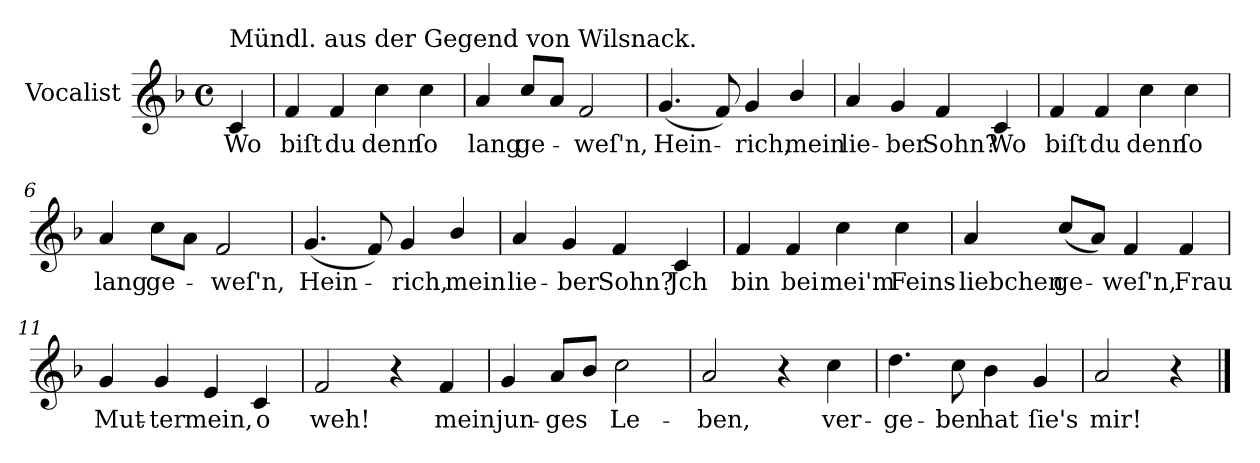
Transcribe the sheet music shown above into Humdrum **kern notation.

**kern	**text
*part1	*part1
*staff1	*staff1
*I"Vocalist	*
*k[b-]	*
*F:	*
*M4/4	*
*met(c)	*
=	=
!LO:TX:a:t=Mündl. aus der Gegend von Wilsnack.	!
4c	Wo
=1	=1
4f	biſt
4f	du
4cc	denn
4cc	ſo
=2	=2
4a	lang
8cc/L	ge-
8aJ	.
2f	-weſ'n,
=3	=3
(>4.g	Hein-
8f)	.
4g	-rich,
4b-/	mein
=4	=4
4a	lie-
4g	-ber
4f	Sohn?
4c	Wo
=5	=5
4f	biſt
4f	du
4cc	denn
4cc	ſo
=6	=6
4a	lang
8ccL	ge-
8aJ	.
2f	-weſ'n,
=7	=7
(>4.g	Hein-
8f)	.
4g	-rich,
4b-/	mein
=8	=8
4a	lie-
4g	-ber
4f	Sohn?
4c	Jch
=9	=9
4f	bin
4f	bei
4cc	mei'm
4cc	Feins-
=10	=10
4a	-liebchen
(8cc/L	ge-
8aJ)	.
4f	-weſ'n,
4f	Frau
=11	=11
4g	Mut-
4g	-ter
4e	mein,
4c	o
=12	=12
2f	weh!
4r	.
4f	mein
=13	=13
4g	jun-
8aL	-ges
8b-J	.
2cc	Le-
=14	=14
2a	-ben,
4r	.
4cc	ver-
=15	=15
4.dd	-ge-
8cc	-ben
4b-	hat
4g	ſie's
=16	=16
2a	mir!
4r	.
==	==
*-	*-
